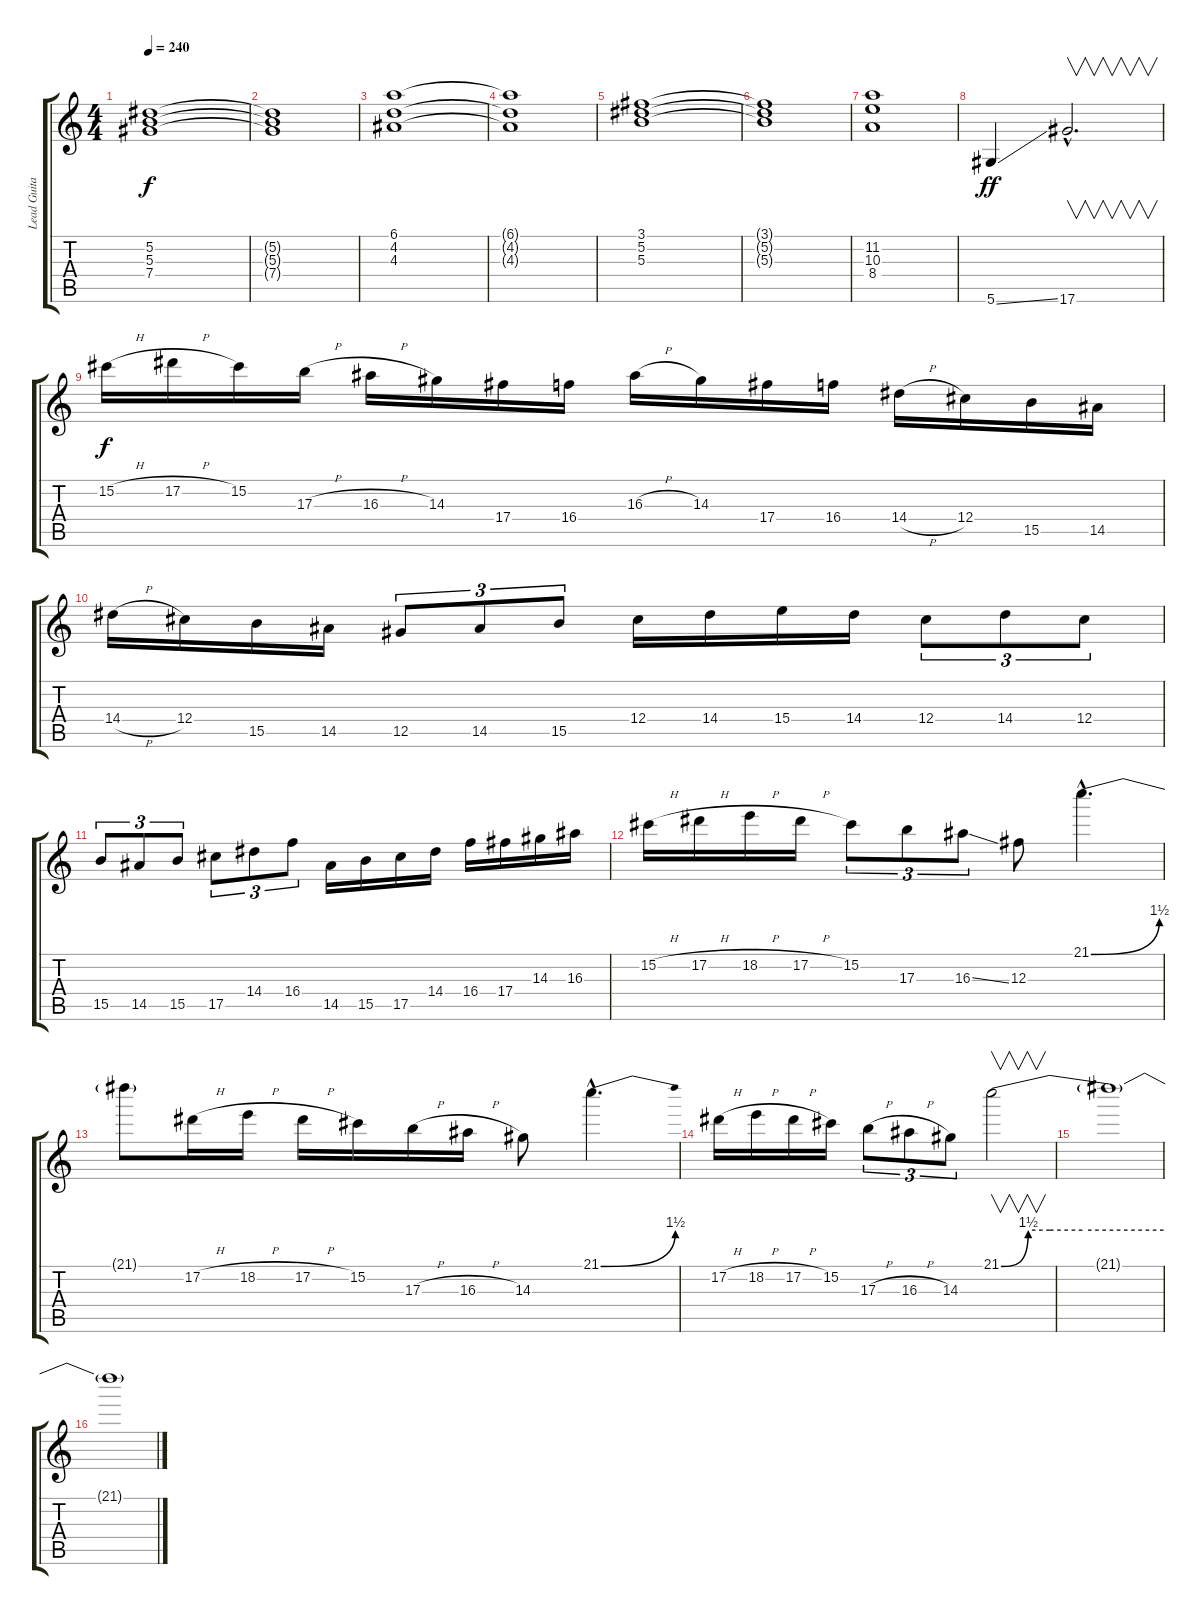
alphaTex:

\track ("Lead Guitar" "Lead Guita") {instrument overdrivenguitar}
\staff {score tabs}
\tuning (Eb4 Bb3 Gb3 Db3 Ab2 Eb2) {hide}
\ts (4 4)
\tempo 240
\clef g2
\ks c
(5.2 5.3 7.4).1{dy f} |
(5.2{t} 5.3{t} 7.4{t}).1 |
(6.1 4.2 4.3).1 |
(6.1{t} 4.2{t} 4.3{t}).1 |
(3.1 5.2 5.3).1 |
(3.1{t} 5.2{t} 5.3{t}).1 |
(11.2 10.3 8.4).1 |
5.6{ss}.4{dy ff} 17.6{hac}.2{v d} |
15.2{h}.16{dy f} 17.2{h}.16 15.2.16 17.3{h}.16 16.3{h}.16 14.3.16 17.4.16 16.4.16 16.3{h}.16 14.3.16 17.4.16 16.4.16 14.4{h}.16 12.4.16 15.5.16 14.5.16 |
14.4{h}.16 12.4.16 15.5.16 14.5.16 12.5.8{tu (3 2)} 14.5.8{tu (3 2)} 15.5.8{tu (3 2)} 12.4.16 14.4.16 15.4.16 14.4.16 12.4.8{tu (3 2)} 14.4.8{tu (3 2)} 12.4.8{tu (3 2)} |
15.5.8{tu (3 2)} 14.5.8{tu (3 2)} 15.5.8{tu (3 2)} 17.5.8{tu (3 2)} 14.4.8{tu (3 2)} 16.4.8{tu (3 2)} 14.5.16 15.5.16 17.5.16 14.4.16 16.4.16 17.4.16 14.3.16 16.3.16 |
15.2{h}.16 17.2{h}.16 18.2{h}.16 17.2{h}.16 15.2.8{tu (3 2)} 17.3.8{tu (3 2)} 16.3{ss}.8{tu (3 2)} 12.3.8 21.1{be (bend 0 0 60 6) hac}.4{d} |
21.1{t}.8 17.2{h}.16 18.2{h}.16 17.2{h}.16 15.2.16 17.3{h}.16 16.3{h}.16 14.3.8 21.1{be (bend 0 0 60 6) hac}.4{d} |
17.2{h}.16 18.2{h}.16 17.2{h}.16 15.2.16 17.3{h}.8{tu (3 2)} 16.3{h}.8{tu (3 2)} 14.3.8{tu (3 2)} 21.1{be (custom 0 0 10 6 18 6 30 6 60 6)}.2{v} |
21.1{t}.1 |
21.1{t}.1
